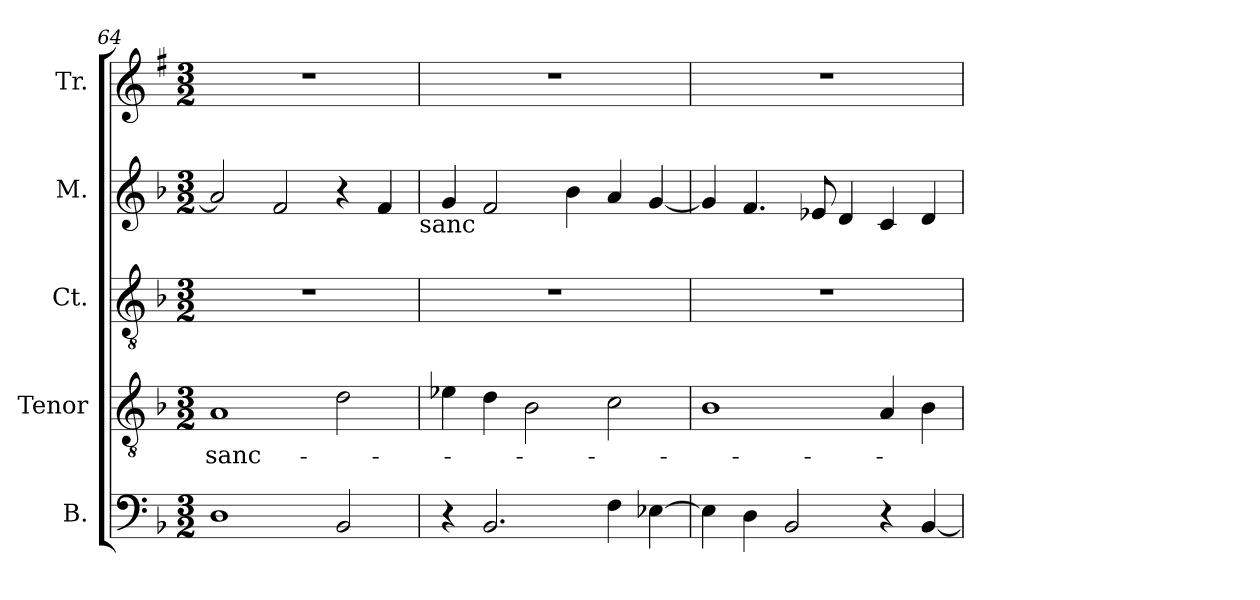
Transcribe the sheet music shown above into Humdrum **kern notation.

**kern	**kern	**text	**kern	**kern	**kern
*part5	*part4	*part4	*part3	*part2	*part1
*staff5	*staff4	*staff4	*staff3	*staff2	*staff1
*I"B.	*I"Tenor	*	*I"Ct.	*I"M.	*I"Tr.
*I'B.	*I'T.	*	*I'Ct.	*I'M.	*I'Tr.
*clefF4	*clefGv2	*	*clefGv2	*clefG2	*clefG2
*	*	*	*	*	*ITrd1c2
*k[b-]	*k[b-]	*	*k[b-]	*k[b-]	*k[b-]
*F:	*F:	*	*F:	*F:	*F:
*M3/2	*M3/2	*	*M3/2	*M3/2	*M3/2
=64	=64	=64	=64	=64	=64
!	!	!LO:LY:b	!	!	!
1D	1A	sanc-	1.r	2a/]	1.r
.	.	.	.	2f/	.
2BB-/	2d\	.	.	4r	.
.	.	.	.	4f/	.
!	!	!	!	!LO:TX:b:t=sanc	!
=65	=65	=65	=65	=65	=65
4r	4e-X\	.	1.r	4g/	1.r
2.BB-/	4d\	.	.	2f/	.
.	2B-\	.	.	.	.
.	.	.	.	4b-\	.
4F\	2c\	.	.	4a/	.
[>4E-X\	.	.	.	[<4g/	.
=66	=66	=66	=66	=66	=66
4E-\]	1B-	.	1.r	4g/]	1.r
4D\	.	.	.	4.f/	.
2BB-/	.	.	.	.	.
.	.	.	.	8e-/	.
.	.	.	.	4d/	.
4r	4A/	.	.	4c/	.
[<4BB-/	4B-\	.	.	4d/	.
=	=	=	=	=	=
*-	*-	*-	*-	*-	*-
